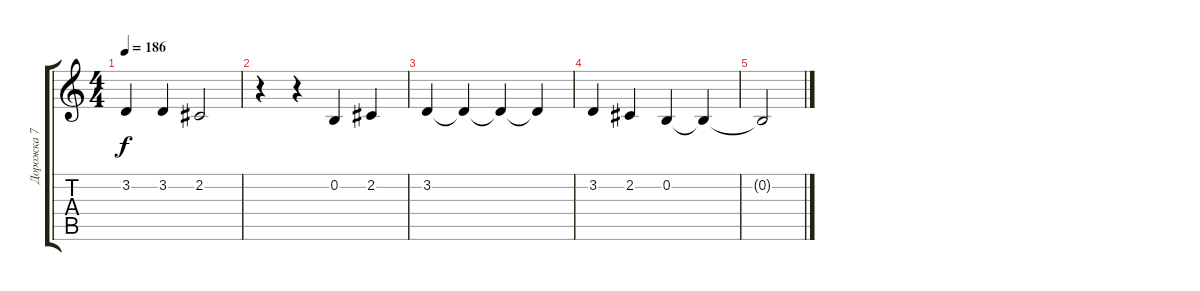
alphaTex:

\track ("Дорожка 7" "Дорожка 7") {instrument lead6voice}
\staff {score tabs}
\tuning (E4 B3 G3 D3 A2 E2) {hide}
\ts (4 4)
\tempo 186
\clef g2
\ks c
3.2{t}.4{dy f} 3.2.4 2.2.2 |
r.4 r.4 0.2.4 2.2.4 |
3.2.4 3.2{t}.4 3.2{t}.4 3.2{t}.4 |
3.2.4 2.2.4 0.2.4 0.2{t}.4 |
0.2{t}.2
